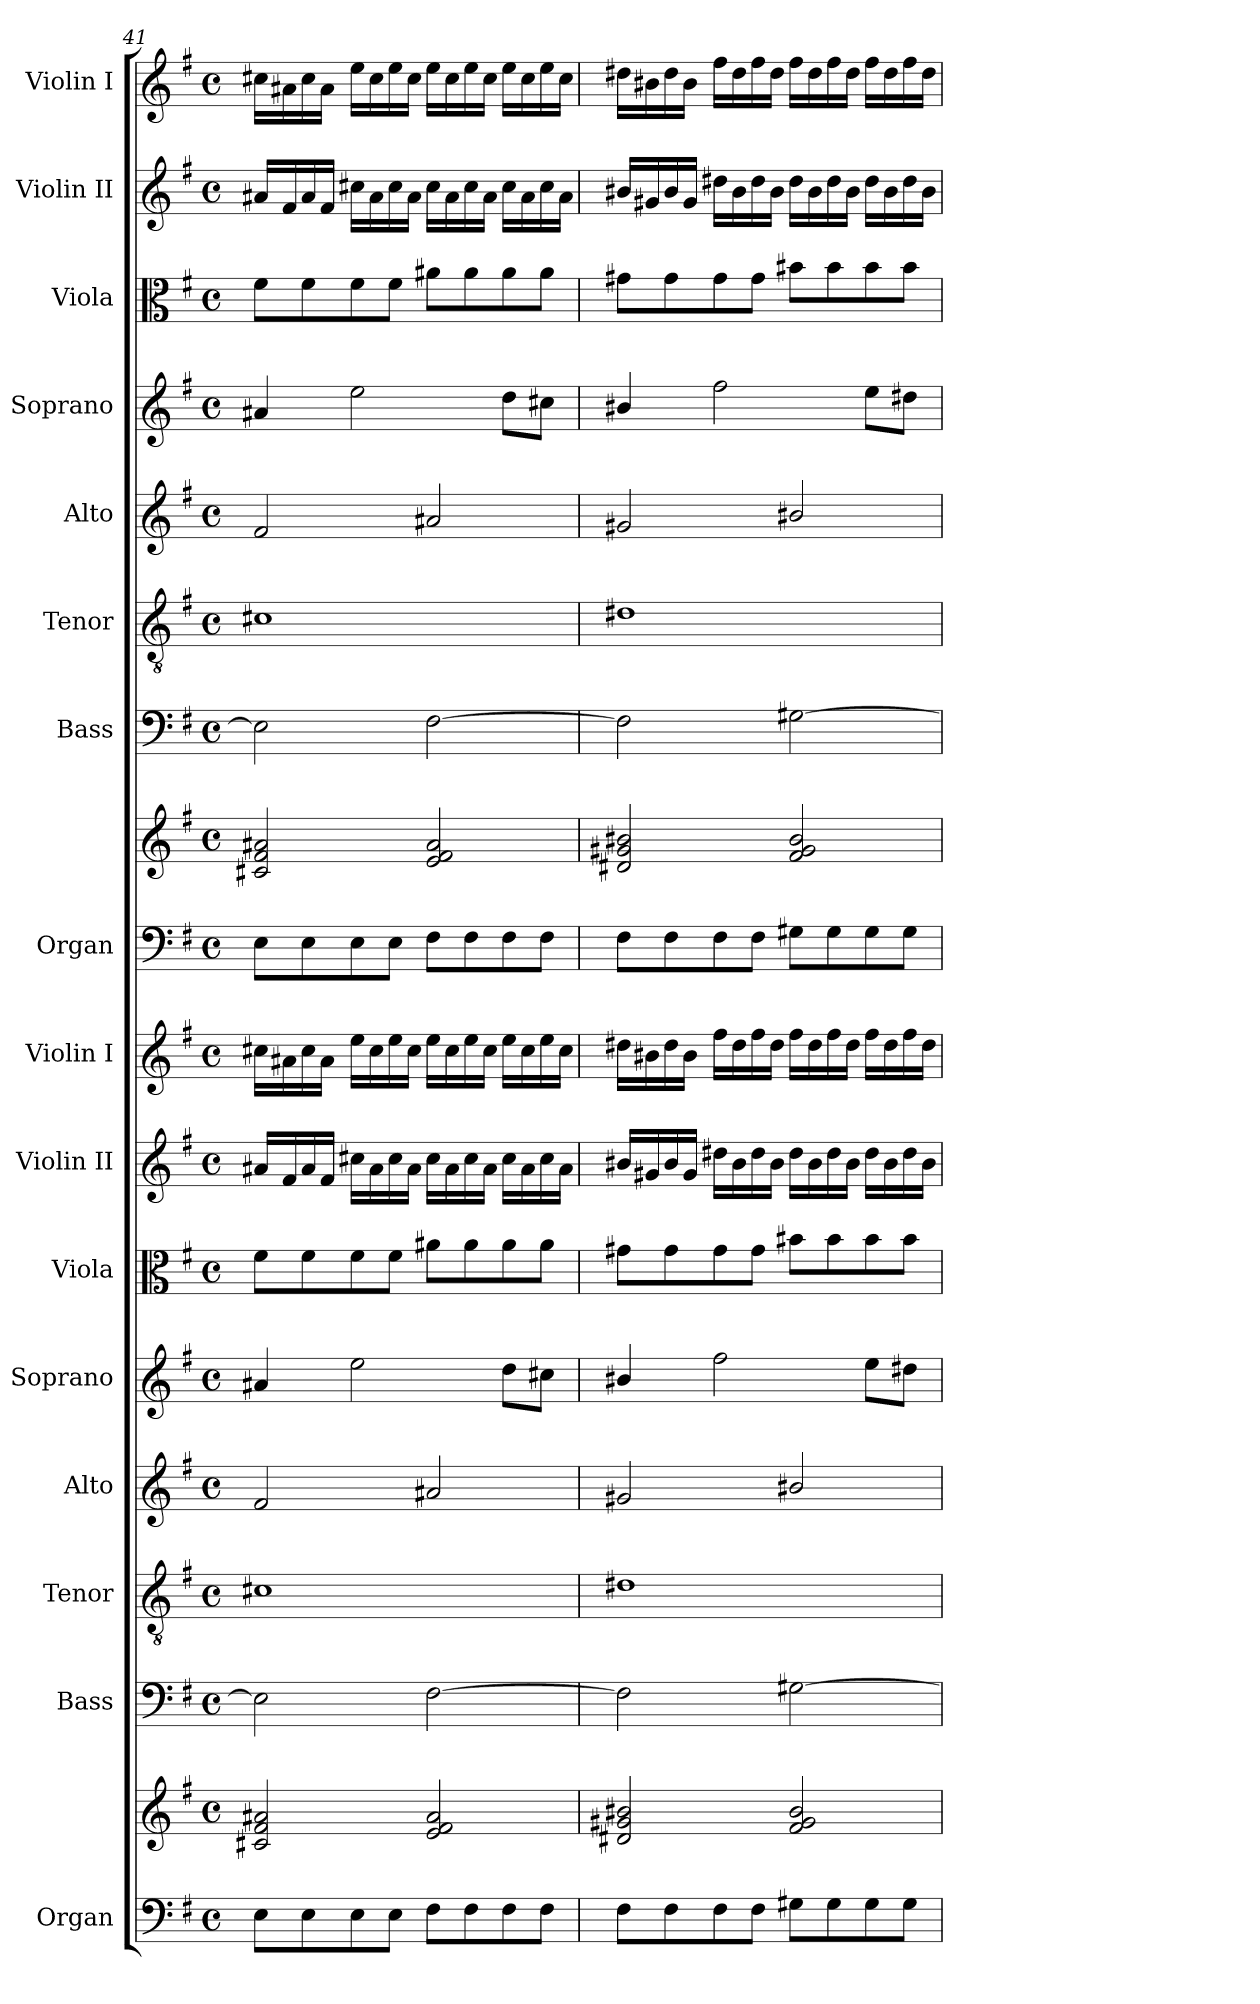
**kern	**kern	**kern	**kern	**kern	**kern	**kern	**kern	**kern	**kern	**kern	**kern	**kern	**kern	**kern	**kern	**kern	**kern
*part16	*part16	*part15	*part14	*part13	*part12	*part11	*part10	*part9	*part8	*part8	*part7	*part6	*part5	*part4	*part3	*part2	*part1
*staff18	*staff17	*staff16	*staff15	*staff14	*staff13	*staff12	*staff11	*staff10	*staff9	*staff8	*staff7	*staff6	*staff5	*staff4	*staff3	*staff2	*staff1
*I"Organ	*	*I"Bass	*I"Tenor	*I"Alto	*I"Soprano	*I"Viola	*I"Violin II	*I"Violin I	*I"Organ	*	*I"Bass	*I"Tenor	*I"Alto	*I"Soprano	*I"Viola	*I"Violin II	*I"Violin I
*I'Org.	*	*I'B.	*I'T.	*I'A.	*I'S.	*I'Vla.	*I'Vln. II	*I'Vln. I	*I'Org.	*	*I'B.	*I'T.	*I'A.	*I'S.	*I'Vla.	*I'Vln. II	*I'Vln. I
!!LO:PB:g=z
*clefF4	*clefG2	*clefF4	*clefGv2	*clefG2	*clefG2	*clefC3	*clefG2	*clefG2	*clefF4	*clefG2	*clefF4	*clefGv2	*clefG2	*clefG2	*clefC3	*clefG2	*clefG2
*	*	*	*ITrd7c12	*	*	*	*	*	*	*	*	*ITrd7c12	*	*	*	*	*
*k[f#]	*k[f#]	*k[f#]	*k[f#]	*k[f#]	*k[f#]	*k[f#]	*k[f#]	*k[f#]	*k[f#]	*k[f#]	*k[f#]	*k[f#]	*k[f#]	*k[f#]	*k[f#]	*k[f#]	*k[f#]
*G:	*G:	*G:	*G:	*G:	*G:	*G:	*G:	*G:	*G:	*G:	*G:	*G:	*G:	*G:	*G:	*G:	*G:
*M4/4	*M4/4	*M4/4	*M4/4	*M4/4	*M4/4	*M4/4	*M4/4	*M4/4	*M4/4	*M4/4	*M4/4	*M4/4	*M4/4	*M4/4	*M4/4	*M4/4	*M4/4
*met(c)	*met(c)	*met(c)	*met(c)	*met(c)	*met(c)	*met(c)	*met(c)	*met(c)	*met(c)	*met(c)	*met(c)	*met(c)	*met(c)	*met(c)	*met(c)	*met(c)	*met(c)
=41	=41	=41	=41	=41	=41	=41	=41	=41	=41	=41	=41	=41	=41	=41	=41	=41	=41
8Ei\L	2c#Xi/ 2f#i 2a#Xi	2Ei\]	1C#Xi	2f#i/	4a#Xi/	8f#i\L	16a#Xi/LL	16cc#Xi\LL	8Ei\L	2c#Xi/ 2f#i 2a#Xi	2Ei\]	1C#Xi	2f#i/	4a#Xi/	8f#i\L	16a#Xi/LL	16cc#Xi\LL
.	.	.	.	.	.	.	16f#i/	16a#Xi\	.	.	.	.	.	.	.	16f#i/	16a#Xi\
8Ei\	.	.	.	.	.	8f#i\	16a#i/	16cc#i\	8Ei\	.	.	.	.	.	8f#i\	16a#i/	16cc#i\
.	.	.	.	.	.	.	16f#i/JJ	16a#i\JJ	.	.	.	.	.	.	.	16f#i/JJ	16a#i\JJ
8Ei\	.	.	.	.	2eei\	8f#i\	16cc#Xi\LL	16eei\LL	8Ei\	.	.	.	.	2eei\	8f#i\	16cc#Xi\LL	16eei\LL
.	.	.	.	.	.	.	16a#i\	16cc#i\	.	.	.	.	.	.	.	16a#i\	16cc#i\
8Ei\J	.	.	.	.	.	8f#i\J	16cc#i\	16eei\	8Ei\J	.	.	.	.	.	8f#i\J	16cc#i\	16eei\
.	.	.	.	.	.	.	16a#i\JJ	16cc#i\JJ	.	.	.	.	.	.	.	16a#i\JJ	16cc#i\JJ
8F#i\L	2ei/ 2f#i 2a#i	[2F#i\	.	2a#Xi/	.	8a#Xi\L	16cc#i\LL	16eei\LL	8F#i\L	2ei/ 2f#i 2a#i	[2F#i\	.	2a#Xi/	.	8a#Xi\L	16cc#i\LL	16eei\LL
.	.	.	.	.	.	.	16a#i\	16cc#i\	.	.	.	.	.	.	.	16a#i\	16cc#i\
8F#i\	.	.	.	.	.	8a#i\	16cc#i\	16eei\	8F#i\	.	.	.	.	.	8a#i\	16cc#i\	16eei\
.	.	.	.	.	.	.	16a#i\JJ	16cc#i\JJ	.	.	.	.	.	.	.	16a#i\JJ	16cc#i\JJ
8F#i\	.	.	.	.	8ddi\L	8a#i\	16cc#i\LL	16eei\LL	8F#i\	.	.	.	.	8ddi\L	8a#i\	16cc#i\LL	16eei\LL
.	.	.	.	.	.	.	16a#i\	16cc#i\	.	.	.	.	.	.	.	16a#i\	16cc#i\
8F#i\J	.	.	.	.	8cc#Xi\J	8a#i\J	16cc#i\	16eei\	8F#i\J	.	.	.	.	8cc#Xi\J	8a#i\J	16cc#i\	16eei\
.	.	.	.	.	.	.	16a#i\JJ	16cc#i\JJ	.	.	.	.	.	.	.	16a#i\JJ	16cc#i\JJ
=42	=42	=42	=42	=42	=42	=42	=42	=42	=42	=42	=42	=42	=42	=42	=42	=42	=42
8F#i\L	2d#Xi/ 2g#Xi 2b#Xi	2F#i\]	1D#Xi	2g#Xi/	4b#Xi/	8g#Xi\L	16b#Xi/LL	16dd#Xi\LL	8F#i\L	2d#Xi/ 2g#Xi 2b#Xi	2F#i\]	1D#Xi	2g#Xi/	4b#Xi/	8g#Xi\L	16b#Xi/LL	16dd#Xi\LL
.	.	.	.	.	.	.	16g#Xi/	16b#Xi\	.	.	.	.	.	.	.	16g#Xi/	16b#Xi\
8F#i\	.	.	.	.	.	8g#i\	16b#i/	16dd#i\	8F#i\	.	.	.	.	.	8g#i\	16b#i/	16dd#i\
.	.	.	.	.	.	.	16g#i/JJ	16b#i\JJ	.	.	.	.	.	.	.	16g#i/JJ	16b#i\JJ
8F#i\	.	.	.	.	2ff#i\	8g#i\	16dd#Xi\LL	16ff#i\LL	8F#i\	.	.	.	.	2ff#i\	8g#i\	16dd#Xi\LL	16ff#i\LL
.	.	.	.	.	.	.	16b#i\	16dd#i\	.	.	.	.	.	.	.	16b#i\	16dd#i\
8F#i\J	.	.	.	.	.	8g#i\J	16dd#i\	16ff#i\	8F#i\J	.	.	.	.	.	8g#i\J	16dd#i\	16ff#i\
.	.	.	.	.	.	.	16b#i\JJ	16dd#i\JJ	.	.	.	.	.	.	.	16b#i\JJ	16dd#i\JJ
8G#Xi\L	2f#i/ 2g#i 2b#i	[2G#Xi\	.	2b#Xi/	.	8b#Xi\L	16dd#i\LL	16ff#i\LL	8G#Xi\L	2f#i/ 2g#i 2b#i	[2G#Xi\	.	2b#Xi/	.	8b#Xi\L	16dd#i\LL	16ff#i\LL
.	.	.	.	.	.	.	16b#i\	16dd#i\	.	.	.	.	.	.	.	16b#i\	16dd#i\
8G#i\	.	.	.	.	.	8b#i\	16dd#i\	16ff#i\	8G#i\	.	.	.	.	.	8b#i\	16dd#i\	16ff#i\
.	.	.	.	.	.	.	16b#i\JJ	16dd#i\JJ	.	.	.	.	.	.	.	16b#i\JJ	16dd#i\JJ
8G#i\	.	.	.	.	8eei\L	8b#i\	16dd#i\LL	16ff#i\LL	8G#i\	.	.	.	.	8eei\L	8b#i\	16dd#i\LL	16ff#i\LL
.	.	.	.	.	.	.	16b#i\	16dd#i\	.	.	.	.	.	.	.	16b#i\	16dd#i\
8G#i\J	.	.	.	.	8dd#Xi\J	8b#i\J	16dd#i\	16ff#i\	8G#i\J	.	.	.	.	8dd#Xi\J	8b#i\J	16dd#i\	16ff#i\
.	.	.	.	.	.	.	16b#i\JJ	16dd#i\JJ	.	.	.	.	.	.	.	16b#i\JJ	16dd#i\JJ
=	=	=	=	=	=	=	=	=	=	=	=	=	=	=	=	=	=
*-	*-	*-	*-	*-	*-	*-	*-	*-	*-	*-	*-	*-	*-	*-	*-	*-	*-
